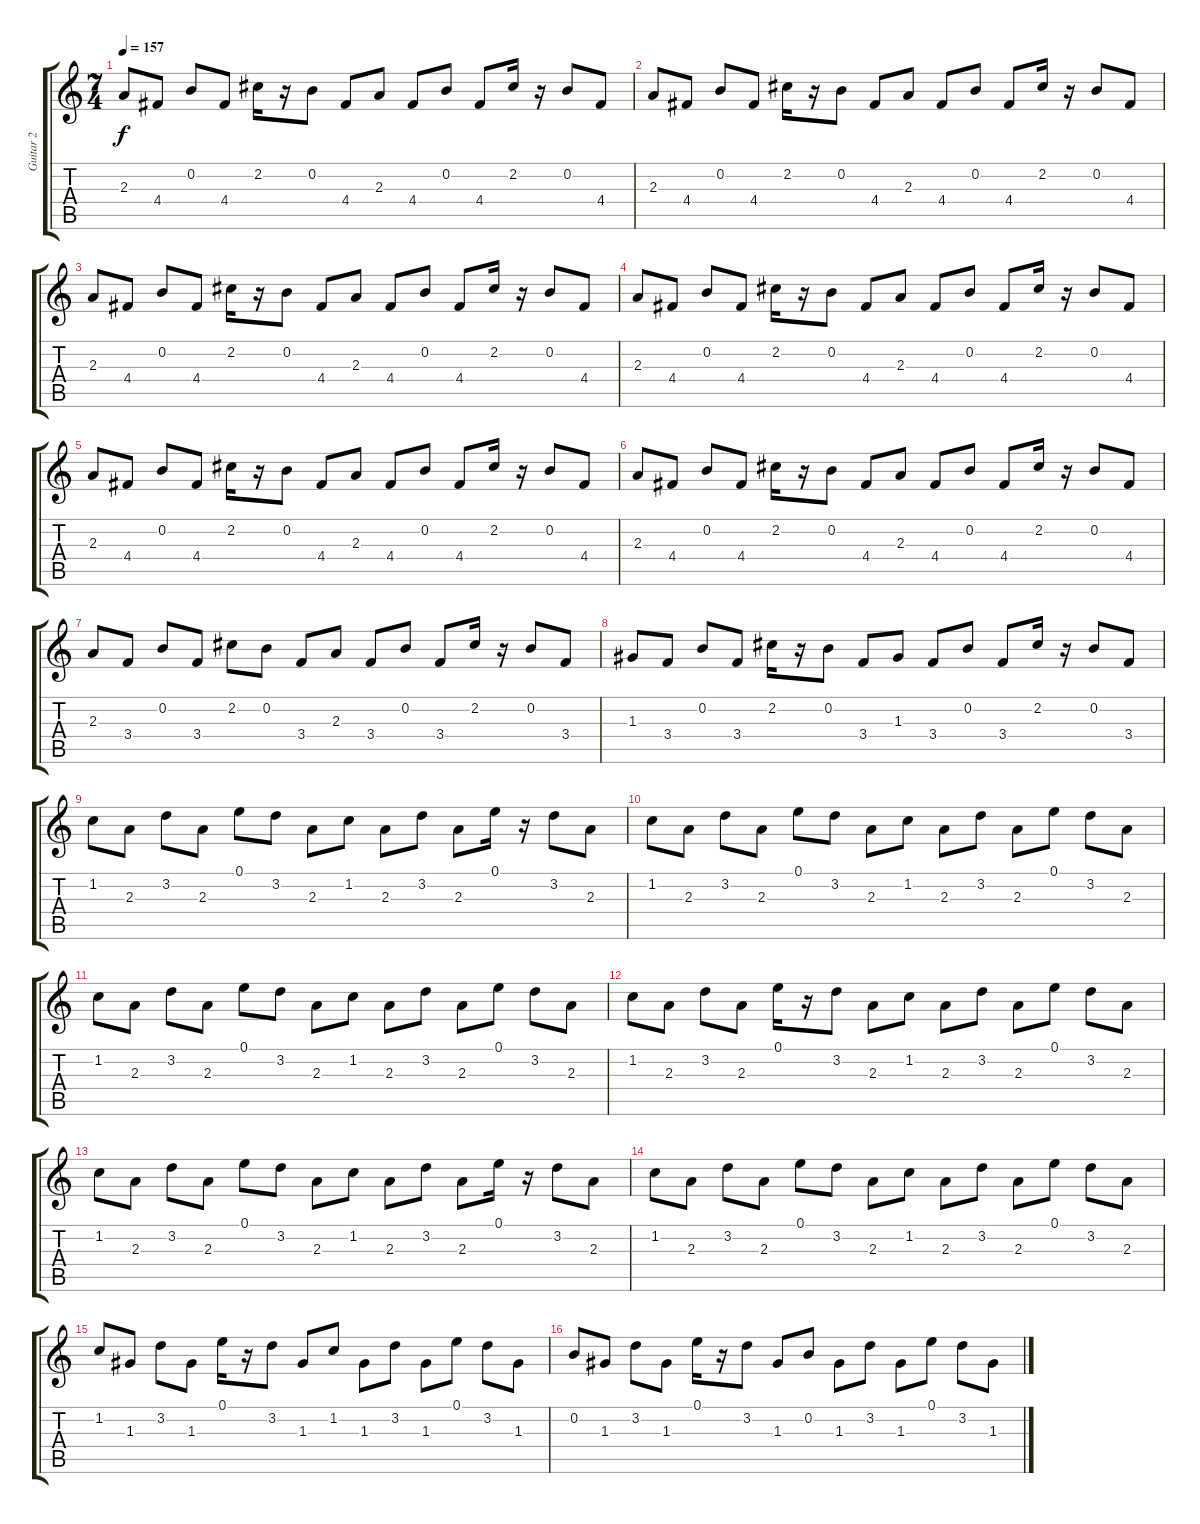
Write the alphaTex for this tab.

\track ("Guitar 2" "Guitar 2") {instrument electricguitarjazz}
\staff {score tabs}
\tuning (E4 B3 G3 D3 A2 E2) {hide}
\ts (7 4)
\tempo 157
\clef g2
\ks c
2.3.8{dy f} 4.4.8 0.2.8 4.4.8 2.2.16 r.16 0.2.8 4.4.8 2.3.8 4.4.8 0.2.8 4.4.8 2.2.16 r.16 0.2.8 4.4.8 |
2.3.8 4.4.8 0.2.8 4.4.8 2.2.16 r.16 0.2.8 4.4.8 2.3.8 4.4.8 0.2.8 4.4.8 2.2.16 r.16 0.2.8 4.4.8 |
2.3.8 4.4.8 0.2.8 4.4.8 2.2.16 r.16 0.2.8 4.4.8 2.3.8 4.4.8 0.2.8 4.4.8 2.2.16 r.16 0.2.8 4.4.8 |
2.3.8 4.4.8 0.2.8 4.4.8 2.2.16 r.16 0.2.8 4.4.8 2.3.8 4.4.8 0.2.8 4.4.8 2.2.16 r.16 0.2.8 4.4.8 |
2.3.8 4.4.8 0.2.8 4.4.8 2.2.16 r.16 0.2.8 4.4.8 2.3.8 4.4.8 0.2.8 4.4.8 2.2.16 r.16 0.2.8 4.4.8 |
2.3.8 4.4.8 0.2.8 4.4.8 2.2.16 r.16 0.2.8 4.4.8 2.3.8 4.4.8 0.2.8 4.4.8 2.2.16 r.16 0.2.8 4.4.8 |
2.3.8 3.4.8 0.2.8 3.4.8 2.2.8 0.2.8 3.4.8 2.3.8 3.4.8 0.2.8 3.4.8 2.2.16 r.16 0.2.8 3.4.8 |
1.3.8 3.4.8 0.2.8 3.4.8 2.2.16 r.16 0.2.8 3.4.8 1.3.8 3.4.8 0.2.8 3.4.8 2.2.16 r.16 0.2.8 3.4.8 |
1.2.8 2.3.8 3.2.8 2.3.8 0.1.8 3.2.8 2.3.8 1.2.8 2.3.8 3.2.8 2.3.8 0.1.16 r.16 3.2.8 2.3.8 |
1.2.8 2.3.8 3.2.8 2.3.8 0.1.8 3.2.8 2.3.8 1.2.8 2.3.8 3.2.8 2.3.8 0.1.8 3.2.8 2.3.8 |
1.2.8 2.3.8 3.2.8 2.3.8 0.1.8 3.2.8 2.3.8 1.2.8 2.3.8 3.2.8 2.3.8 0.1.8 3.2.8 2.3.8 |
1.2.8 2.3.8 3.2.8 2.3.8 0.1.16 r.16 3.2.8 2.3.8 1.2.8 2.3.8 3.2.8 2.3.8 0.1.8 3.2.8 2.3.8 |
1.2.8 2.3.8 3.2.8 2.3.8 0.1.8 3.2.8 2.3.8 1.2.8 2.3.8 3.2.8 2.3.8 0.1.16 r.16 3.2.8 2.3.8 |
1.2.8 2.3.8 3.2.8 2.3.8 0.1.8 3.2.8 2.3.8 1.2.8 2.3.8 3.2.8 2.3.8 0.1.8 3.2.8 2.3.8 |
1.2.8 1.3.8 3.2.8 1.3.8 0.1.16 r.16 3.2.8 1.3.8 1.2.8 1.3.8 3.2.8 1.3.8 0.1.8 3.2.8 1.3.8 |
0.2.8 1.3.8 3.2.8 1.3.8 0.1.16 r.16 3.2.8 1.3.8 0.2.8 1.3.8 3.2.8 1.3.8 0.1.8 3.2.8 1.3.8
